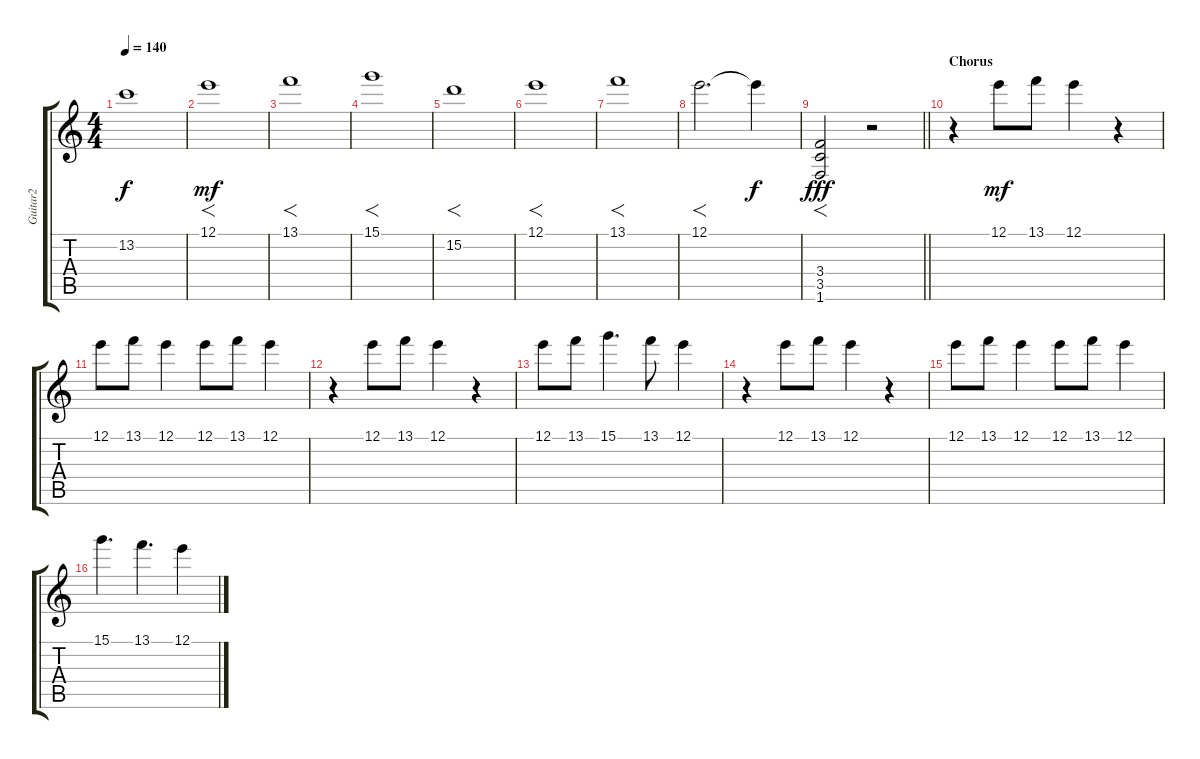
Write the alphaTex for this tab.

\track ("Guitar2" "Guitar2") {instrument distortionguitar}
\staff {score tabs}
\tuning (E4 B3 G3 D3 A2 E2) {hide}
\ts (4 4)
\tempo 140
\clef g2
\ks c
13.2{t}.1{dy f} |
12.1.1{f dy mf} |
13.1.1{f} |
15.1.1{f} |
15.2.1{f} |
12.1.1{f} |
13.1.1{f} |
12.1.2{f d} 12.1{t}.4{dy f} |
\barLineRight lightlight
(3.4 3.5 1.6).2{f dy fff} r.2 |
\section ("" "Chorus")
r.4 12.1.8{dy mf} 13.1.8 12.1.4 r.4 |
12.1.8 13.1.8 12.1.4 12.1.8 13.1.8 12.1.4 |
r.4 12.1.8 13.1.8 12.1.4 r.4 |
12.1.8 13.1.8 15.1.4{d} 13.1.8 12.1.4 |
r.4 12.1.8 13.1.8 12.1.4 r.4 |
12.1.8 13.1.8 12.1.4 12.1.8 13.1.8 12.1.4 |
15.1.4{d} 13.1.4{d} 12.1.4
